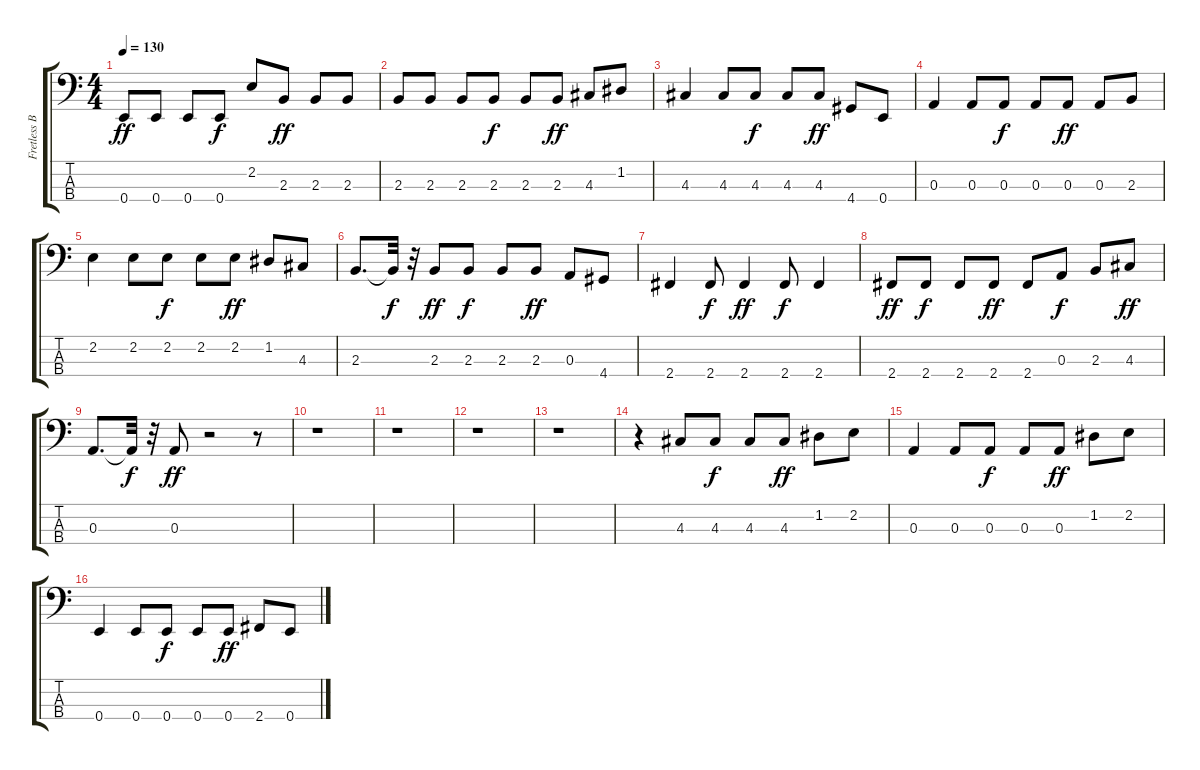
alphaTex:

\track ("Fretless Bass" "Fretless B") {instrument fretlessbass}
\staff {score tabs}
\tuning (G2 D2 A1 E1) {hide}
\ts (4 4)
\tempo 130
\clef f4
\ks c
0.4.8{dy ff} 0.4.8 0.4.8 0.4.8{dy f} 2.2.8 2.3.8{dy ff} 2.3.8 2.3.8 |
2.3.8 2.3.8 2.3.8 2.3.8{dy f} 2.3.8 2.3.8{dy ff} 4.3.8 1.2.8 |
4.3.4 4.3.8 4.3.8{dy f} 4.3.8 4.3.8{dy ff} 4.4.8 0.4.8 |
0.3.4 0.3.8 0.3.8{dy f} 0.3.8 0.3.8{dy ff} 0.3.8 2.3.8 |
2.2.4 2.2.8 2.2.8{dy f} 2.2.8 2.2.8{dy ff} 1.2.8 4.3.8 |
2.3.8{d} 2.3{t}.32{dy f} r.32 2.3.8{dy ff} 2.3.8{dy f} 2.3.8 2.3.8{dy ff} 0.3.8 4.4.8 |
2.4.4 2.4.8{dy f} 2.4.4{dy ff} 2.4.8{dy f} 2.4.4 |
2.4.8{dy ff} 2.4.8{dy f} 2.4.8 2.4.8{dy ff} 2.4.8 0.3.8{dy f} 2.3.8 4.3.8{dy ff} |
0.3.8{d} 0.3{t}.32{dy f} r.32 0.3.8{dy ff} r.2 r.8 |
r.1 |
r.1 |
r.1 |
r.1 |
r.4 4.3.8 4.3.8{dy f} 4.3.8 4.3.8{dy ff} 1.2.8 2.2.8 |
0.3.4 0.3.8 0.3.8{dy f} 0.3.8 0.3.8{dy ff} 1.2.8 2.2.8 |
0.4.4 0.4.8 0.4.8{dy f} 0.4.8 0.4.8{dy ff} 2.4.8 0.4.8
